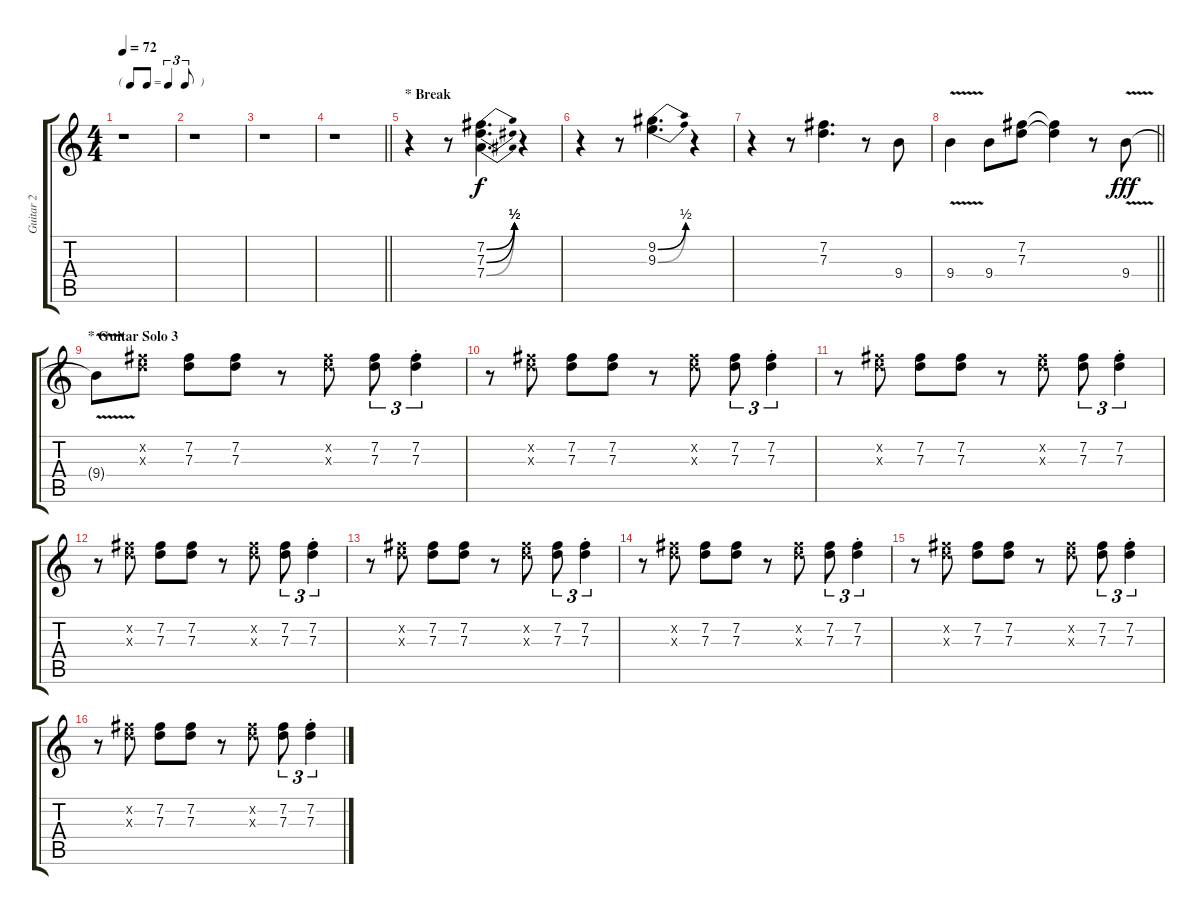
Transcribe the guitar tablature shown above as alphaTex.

\track ("Guitar 2" "Guitar 2") {instrument electricguitarjazz}
\staff {score tabs}
\tuning (E4 B3 G3 D3 A2 E2) {hide}
\ts (4 4)
\tf triplet8th
\tempo 72
\clef g2
\ks c
r.1{dy f} |
r.1 |
r.1 |
\barLineRight lightlight
r.1 |
\section ("" "* Break")
r.4 r.8 (7.2{be (bend 0 0 60 2)} 7.3{be (bend 0 0 60 2)} 7.4{be (bend 0 0 60 2)}).4{d} r.4 |
r.4 r.8 (9.2{be (bend 0 0 60 2)} 9.3{be (bend 0 0 60 2)}).4{d} r.4 |
r.4 r.8 (7.2 7.3).4{d} r.8 9.4.8 |
\barLineRight lightlight
9.4{v}.4 9.4.8 (7.2 7.3).8 (7.2{t} 7.3{t}).4 r.8{instrument electricguitarclean} 9.4{v}.8{dy fff} |
\section ("" "* Guitar Solo 3")
9.4{t}.8 (7.2{x} 7.3{x}).8 (7.2 7.3).8 (7.2 7.3).8 r.8 (7.2{x} 7.3{x}).8 (7.2 7.3).8{tu (3 2)} (7.2{st} 7.3{st}).4{tu (3 2)} |
r.8 (7.2{x} 7.3{x}).8 (7.2 7.3).8 (7.2 7.3).8 r.8 (7.2{x} 7.3{x}).8 (7.2 7.3).8{tu (3 2)} (7.2{st} 7.3{st}).4{tu (3 2)} |
r.8 (7.2{x} 7.3{x}).8 (7.2 7.3).8 (7.2 7.3).8 r.8 (7.2{x} 7.3{x}).8 (7.2 7.3).8{tu (3 2)} (7.2{st} 7.3{st}).4{tu (3 2)} |
r.8 (7.2{x} 7.3{x}).8 (7.2 7.3).8 (7.2 7.3).8 r.8 (7.2{x} 7.3{x}).8 (7.2 7.3).8{tu (3 2)} (7.2{st} 7.3{st}).4{tu (3 2)} |
r.8 (7.2{x} 7.3{x}).8 (7.2 7.3).8 (7.2 7.3).8 r.8 (7.2{x} 7.3{x}).8 (7.2 7.3).8{tu (3 2)} (7.2{st} 7.3{st}).4{tu (3 2)} |
r.8 (7.2{x} 7.3{x}).8 (7.2 7.3).8 (7.2 7.3).8 r.8 (7.2{x} 7.3{x}).8 (7.2 7.3).8{tu (3 2)} (7.2{st} 7.3{st}).4{tu (3 2)} |
r.8 (7.2{x} 7.3{x}).8 (7.2 7.3).8 (7.2 7.3).8 r.8 (7.2{x} 7.3{x}).8 (7.2 7.3).8{tu (3 2)} (7.2{st} 7.3{st}).4{tu (3 2)} |
r.8 (7.2{x} 7.3{x}).8 (7.2 7.3).8 (7.2 7.3).8 r.8 (7.2{x} 7.3{x}).8 (7.2 7.3).8{tu (3 2)} (7.2{st} 7.3{st}).4{tu (3 2)}
